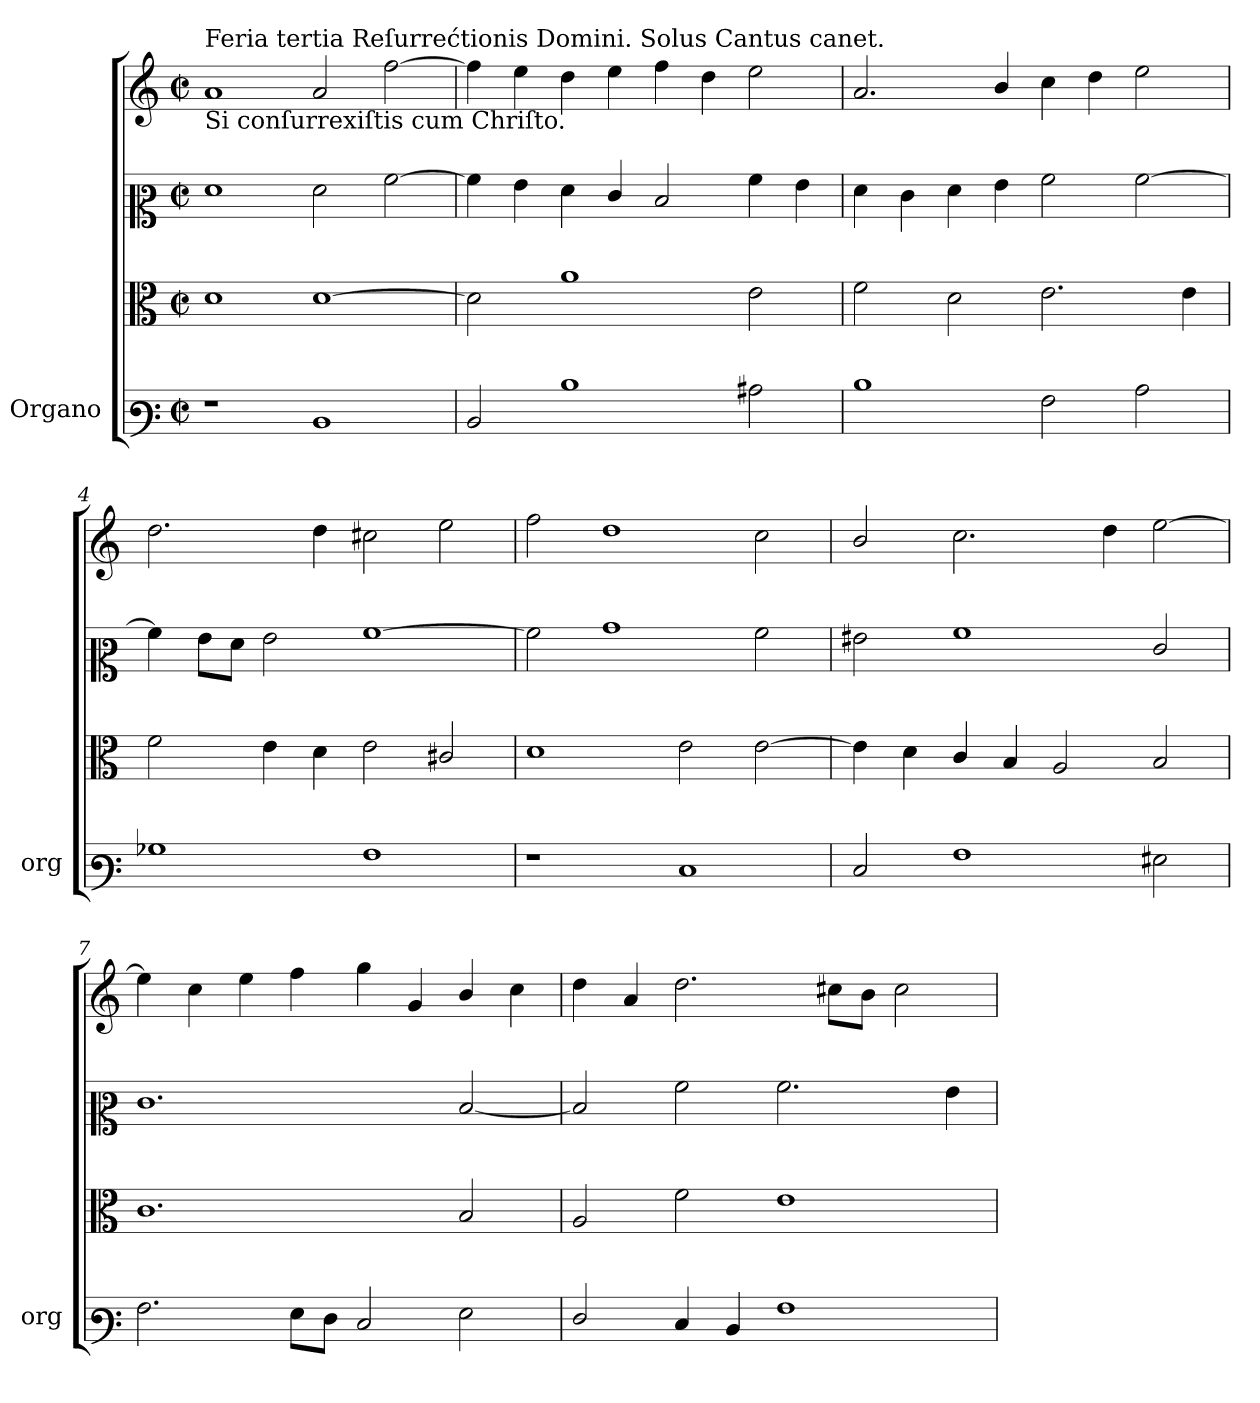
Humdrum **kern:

**kern	**kern	**kern	**kern
*part1	*part1	*part1	*part1
*staff4	*staff3	*staff2	*staff1
*I"Organo	*	*	*
*I'org	*	*	*
*clefF3	*clefC3	*clefC2	*clefG2
*k[]	*k[]	*k[]	*k[]
*M2/1	*M2/1	*M2/1	*M2/1
*met(c|)	*met(c|)	*met(c|)	*met(c|)
=1	=1	=1	=1
!	!	!	!LO:TX:b:t=Si conſurrexiſtis cum Chriſto.
!	!	!	!LO:TX:a:t=Feria tertia Reſurrećtionis Domini.    Solus Cantus canet.
1r	1d	1f	1a
1D	[1d	2f\	2a/
.	.	[2a\	[2ff\
=2	=2	=2	=2
2D/	2d]	4a\]	4ff\]
.	.	4g\	4ee\
1d	1a	4f\	4dd\
.	.	4e/	4ee\
.	.	2d/	4ff\
.	.	.	4dd\
2c#X\	2e\	4a\	2ee\
.	.	4g\	.
=3	=3	=3	=3
1d	2f\	4f\	2.a/
.	.	4e\	.
.	2d\	4f\	.
.	.	4g\	4b/
2A\	2.e\	2a\	4cc\
.	.	.	4dd\
2c\	.	[2a\	2ee\
.	4e\	.	.
=4	=4	=4	=4
1B-X	2f\	4a\]	2.dd\
.	.	8g\L	.
.	.	8f\J	.
.	4e\	2g\	.
.	4d\	.	4dd\
1A	2e\	[1a	2cc#X\
.	2c#X/	.	2ee\
=5	=5	=5	=5
1r	1d	2a]	2ff\
.	.	1b	1dd
1E	2e\	.	.
.	[2e\	2a\	2cc\
=6	=6	=6	=6
2E/	4e\]	2g#X\	2b/
.	4d\	.	.
1A	4c/	1a	2.cc\
.	4B/	.	.
.	2A/	.	.
.	.	.	4dd\
2G#X\	2B/	2e/	[2ee\
=7	=7	=7	=7
2.A\	1.c	1.e	4ee\]
.	.	.	4cc\
.	.	.	4ee\
8G\L	.	.	4ff\
8F\J	.	.	.
2E/	.	.	4gg\
.	.	.	4g/
2G\	2B/	[2d/	4b/
.	.	.	4cc\
=8	=8	=8	=8
2F/	2A/	2d/]	4dd\
.	.	.	4a/
4E/	2f\	2a\	2.dd\
4D/	.	.	.
1A	1e	2.a\	.
.	.	.	8cc#X\L
.	.	.	8b\J
.	.	.	2cc#\
.	.	4g\	.
=	=	=	=
*-	*-	*-	*-
